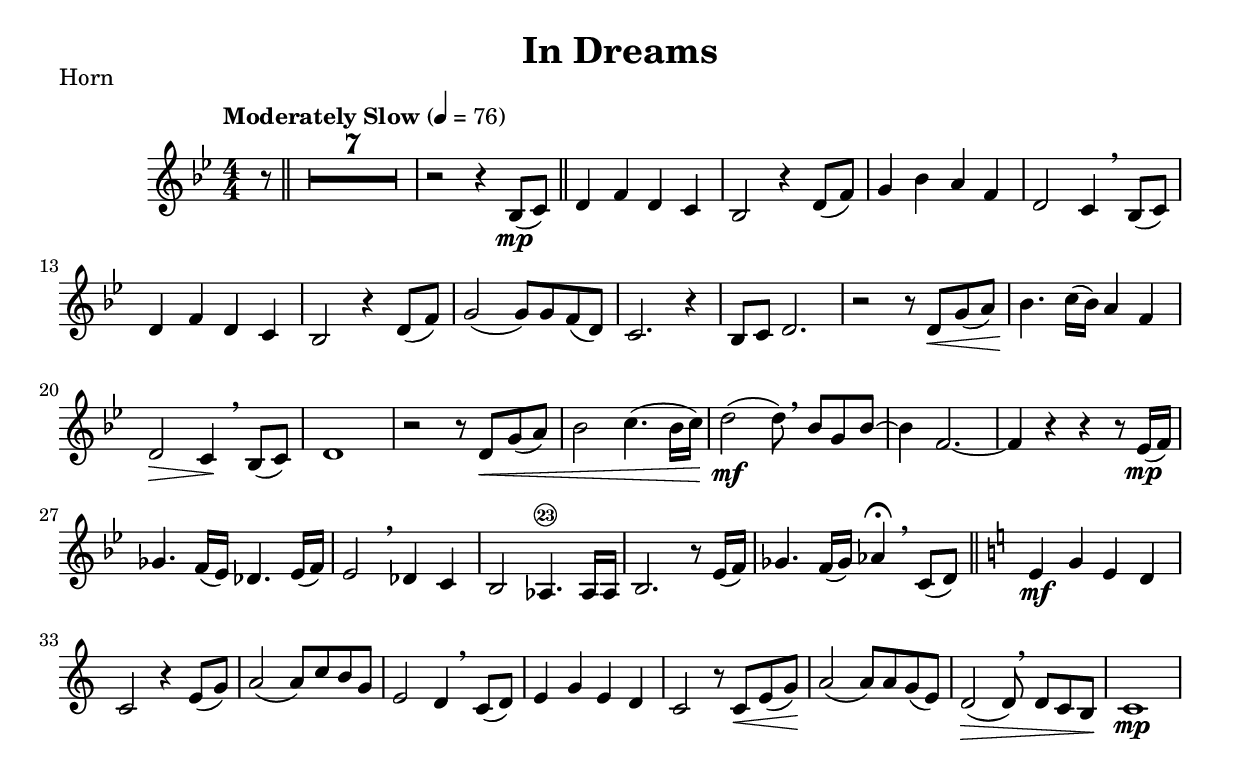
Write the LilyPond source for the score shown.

\version "2.19.82"
\language "deutsch"

Global = {
%   \override Score.BarNumber.break-visibility = #all-visible
%   \override Score.BarNumber.break-visibility = #'#(#t #f #f)
%   \set Score.currentBarNumber = #1
  \numericTimeSignature
  \compressFullBarRests
  \override MultiMeasureRest.expand-limit = #3
}

HornMidi = {
    \set Staff.midiInstrument = #"french horn"
}

\header {
  title = "In Dreams"
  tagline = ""  % removed
}

\paper {
  #(set-paper-size "a4")
}

\layout {
  \context {
    \Score
%     \remove "Bar_number_engraver"
  }
}


InDreams = \relative c' {
  \Global
%   \transposition f
  \key b \major

  \time 4/4
  \tempo "Moderately Slow" 4=76
  \partial 8
  r8 \bar "||"
  R1*7 |
  r2 r4 b8\mp( c8 )  \bar "||"
  d4 f d c |
  b2 r4 d8( f8 ) |
  g4 b a f |
  d2 c4 \breathe b8( c8 ) |
  d4 f d c |
  b2 r4 d8( f8 ) |
  g2( g8 ) g f( d ) |
  c2. r4 |
  b8 c d2. |
  r2 r8 d\< g( a ) |
  b4.\! c16( b ) a4 f |
  d2\> c4\! \breathe b8( c ) |
  d1 |
  r2 r8 d8\< g( a ) |
  b2 c4.( b16 c )|
  d2\mf( d8 ) \breathe b g b~ |
  b4 f2.~ |
  f4 r4 r4 r8 es16\mp( f ) |
  ges4. f16( es ) des4. es16( f ) |
  es2 \breathe des4 c |
  b2 as4.\23 as16 as |
  b2. r8 es16( f ) |
  ges4. f16( ges ) as4\fermata \breathe c,8( d ) |
  \bar "||"
  \key c \major |
  e4\mf g e d |
  c2 r4 e8( g ) |
  a2( a8 ) c h g |
  e2 d4 \breathe c8( d ) |
  e4 g e d |
  c2 r8 c\< e( g\! ) |
  a2( a8 ) a g( e ) |
  d2\>( d8 )\breathe d c h\! |
  c1\mp |
}

\score {
  \InDreams
  \header {
    piece = "Horn"
  }
  \layout {
  }
  \midi {
    \HornMidi
  }
}

